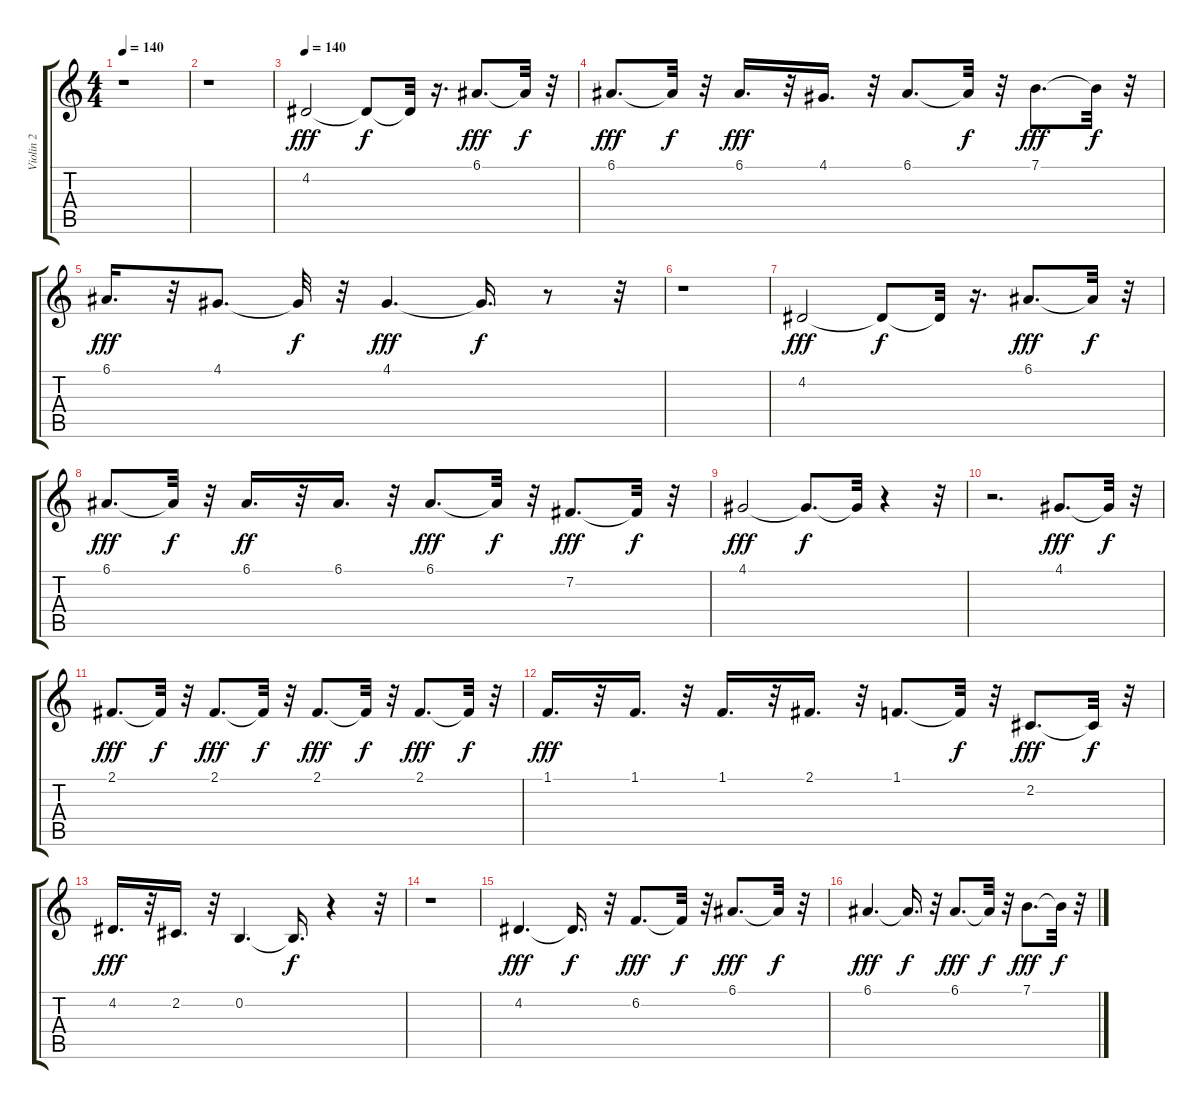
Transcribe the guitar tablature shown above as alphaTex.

\track ("Violin 2" "Violin 2") {instrument tremolostrings}
\staff {score tabs}
\tuning (E4 B3 G3 D3 A2 E2) {hide}
\ts (4 4)
\tempo 140
\clef g2
\ks c
r.1{dy f} |
r.1 |
\tempo 140
4.2.2{dy fff} 4.2{t}.8{dy f} 4.2{t}.32 r.16{d} 6.1.8{d dy fff volume 12} 6.1{t}.32{dy f} r.32 |
6.1.8{d dy fff} 6.1{t}.32{dy f} r.32 6.1.16{d dy fff} r.32 4.1.16{d} r.32 6.1.8{d} 6.1{t}.32{dy f} r.32 7.1.8{d dy fff} 7.1{t}.32{dy f} r.32 |
6.1.16{d dy fff} r.32 4.1.8{d} 4.1{t}.32{dy f} r.32 4.1.4{d dy fff} 4.1{t}.16{d dy f} r.8 r.32 |
r.1 |
4.2.2{dy fff volume 14} 4.2{t}.8{dy f} 4.2{t}.32 r.16{d} 6.1.8{d dy fff volume 13} 6.1{t}.32{dy f} r.32 |
6.1.8{d dy fff} 6.1{t}.32{dy f} r.32 6.1.16{d dy ff} r.32 6.1.16{d} r.32 6.1.8{d dy fff} 6.1{t}.32{dy f} r.32 7.2.8{d dy fff} 7.2{t}.32{dy f} r.32 |
4.1.2{dy fff} 4.1{t}.8{d dy f} 4.1{t}.32 r.4 r.32 |
r.2{d} 4.1.8{d dy fff volume 16} 4.1{t}.32{dy f} r.32 |
2.1.8{d dy fff} 2.1{t}.32{dy f} r.32 2.1.8{d dy fff} 2.1{t}.32{dy f} r.32 2.1.8{d dy fff} 2.1{t}.32{dy f} r.32 2.1.8{d dy fff} 2.1{t}.32{dy f} r.32 |
1.1.16{d dy fff} r.32 1.1.16{d} r.32 1.1.16{d} r.32 2.1.16{d} r.32 1.1.8{d} 1.1{t}.32{dy f} r.32 2.2.8{d dy fff} 2.2{t}.32{dy f} r.32 |
4.2.16{d dy fff} r.32 2.2.16{d} r.32 0.2.4{d} 0.2{t}.16{d dy f} r.4 r.32 |
r.1 |
4.2.4{d dy fff} 4.2{t}.16{d dy f} r.32 6.2.8{d dy fff} 6.2{t}.32{dy f} r.32 6.1.8{d dy fff} 6.1{t}.32{dy f} r.32 |
6.1.4{d dy fff} 6.1{t}.16{d dy f} r.32 6.1.8{d dy fff} 6.1{t}.32{dy f} r.32 7.1.8{d dy fff} 7.1{t}.32{dy f} r.32
